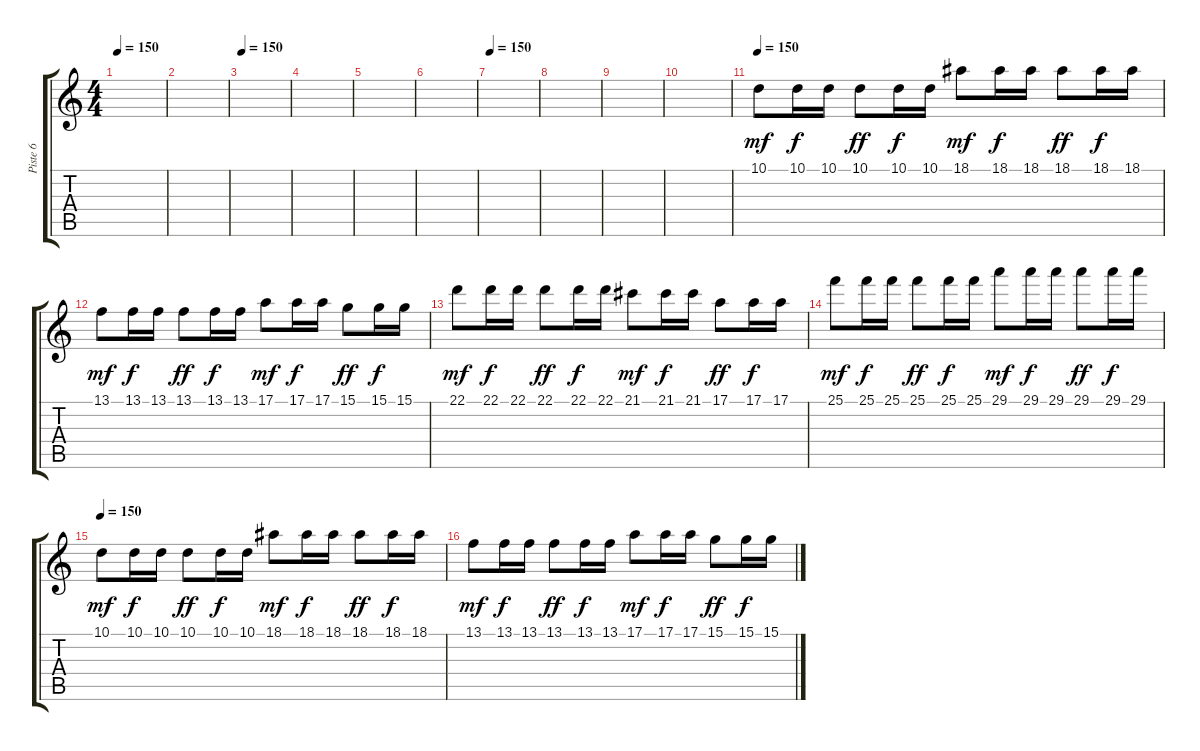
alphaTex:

\track ("Piste 6" "Piste 6") {instrument acousticgrandpiano}
\staff {score tabs}
\tuning (E4 B3 G3 D3 A2 D2) {hide}
\ts (4 4)
\tempo 150
\clef g2
\ks c
|
|
\tempo 150
|
|
|
|
\tempo 150
|
|
|
|
\tempo 150
10.1.8{dy mf instrument lead2sawtooth} 10.1.16{dy f} 10.1.16 10.1.8{dy ff} 10.1.16{dy f} 10.1.16 18.1.8{dy mf} 18.1.16{dy f} 18.1.16 18.1.8{dy ff} 18.1.16{dy f} 18.1.16 |
13.1.8{dy mf} 13.1.16{dy f} 13.1.16 13.1.8{dy ff} 13.1.16{dy f} 13.1.16 17.1.8{dy mf} 17.1.16{dy f} 17.1.16 15.1.8{dy ff} 15.1.16{dy f} 15.1.16 |
22.1.8{dy mf instrument lead2sawtooth} 22.1.16{dy f} 22.1.16 22.1.8{dy ff} 22.1.16{dy f} 22.1.16 21.1.8{dy mf} 21.1.16{dy f} 21.1.16 17.1.8{dy ff} 17.1.16{dy f} 17.1.16 |
25.1.8{dy mf} 25.1.16{dy f} 25.1.16 25.1.8{dy ff} 25.1.16{dy f} 25.1.16 29.1.8{dy mf} 29.1.16{dy f} 29.1.16 29.1.8{dy ff} 29.1.16{dy f} 29.1.16 |
\tempo 150
10.1.8{dy mf instrument lead2sawtooth} 10.1.16{dy f} 10.1.16 10.1.8{dy ff} 10.1.16{dy f} 10.1.16 18.1.8{dy mf} 18.1.16{dy f} 18.1.16 18.1.8{dy ff} 18.1.16{dy f} 18.1.16 |
13.1.8{dy mf} 13.1.16{dy f} 13.1.16 13.1.8{dy ff} 13.1.16{dy f} 13.1.16 17.1.8{dy mf} 17.1.16{dy f} 17.1.16 15.1.8{dy ff} 15.1.16{dy f} 15.1.16
